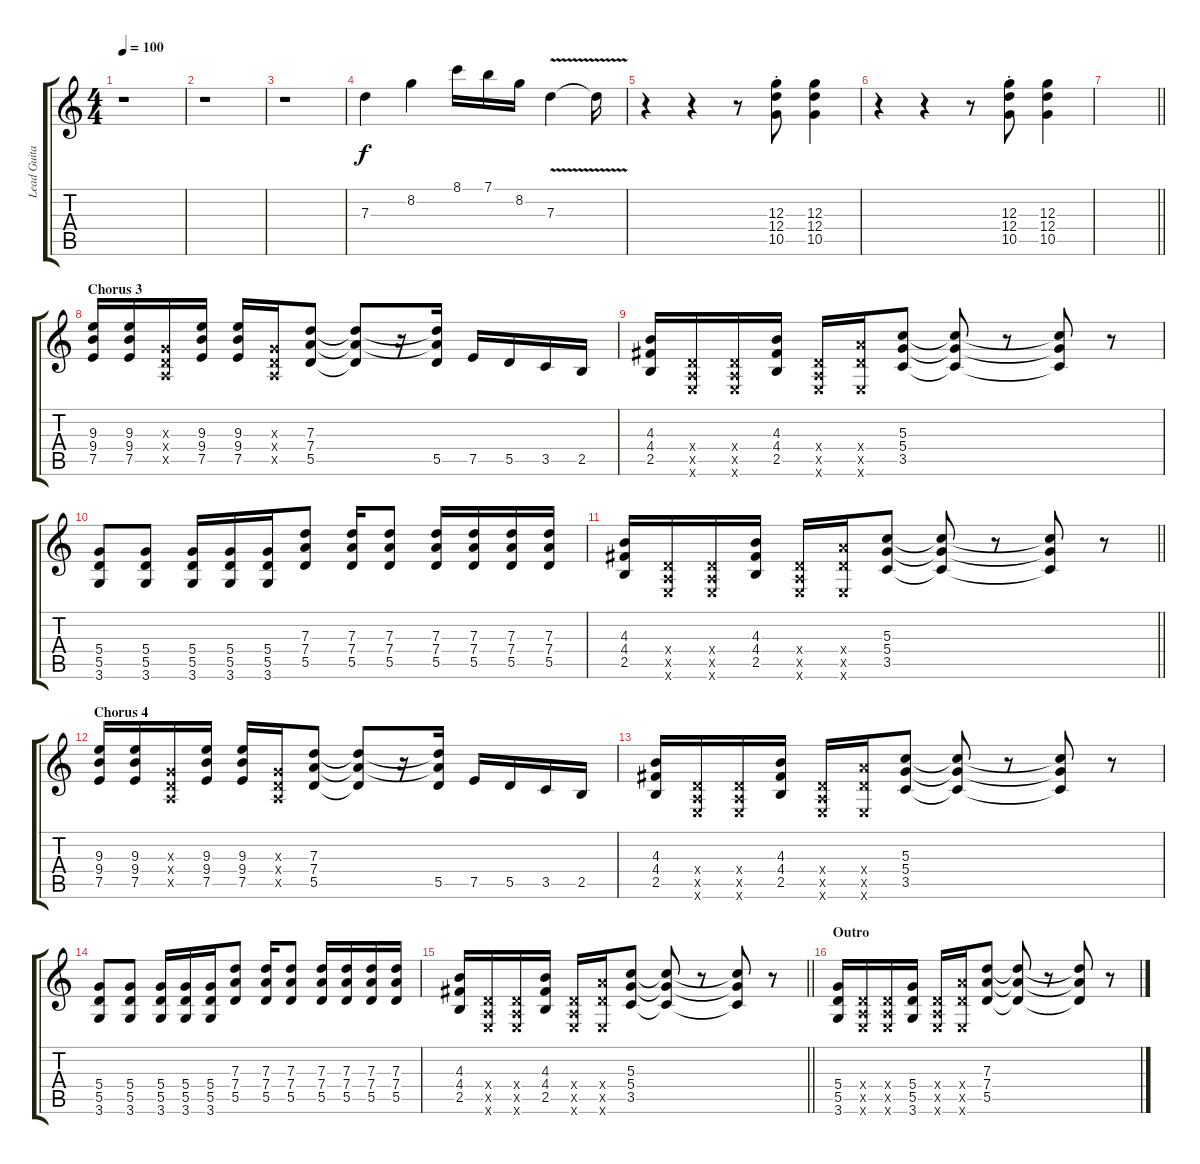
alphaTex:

\track ("Lead Guitar" "Lead Guita") {instrument overdrivenguitar}
\staff {score tabs}
\tuning (E4 B3 G3 D3 A2 E2) {hide}
\ts (4 4)
\tempo 100
\clef g2
\ks c
r.1{dy f} |
r.1 |
r.1 |
7.3.4 8.2.4 8.1.16 7.1.16 8.2.16 7.3{v}.4 7.3{t}.16 |
r.4 r.4 r.8 (12.3 12.4{st} 10.5).8 (12.3 12.4 10.5).4 |
r.4 r.4 r.8 (12.3 12.4{st} 10.5).8 (12.3 12.4 10.5).4 |
\barLineRight lightlight
|
\section ("" "Chorus 3")
(9.3 9.4 7.5).16 (9.3 9.4 7.5).16 (0.3{x} 0.4{x} 0.5{x}).16 (9.3 9.4 7.5).16 (9.3 9.4 7.5).16 (0.3{x} 0.4{x} 0.5{x}).16 (7.3 7.4 5.5).8 (7.3{t} 7.4{t} 5.5{t}).8 r.16 (7.3{t} 7.4{t} 5.5).16 7.5.16 5.5.16 3.5.16 2.5.16 |
(4.3 4.4 2.5).16 (0.4{x} 0.5{x} 0.6{x}).16 (0.4{x} 0.5{x} 0.6{x}).16 (4.3 4.4 2.5).16 (0.4{x} 0.5{x} 0.6{x}).16 (7.4{x} 5.5{x} 0.6{x}).16 (5.3 5.4 3.5).8 (5.3{t} 5.4{t} 3.5{t}).8 r.8 (5.3{t} 5.4{t} 3.5{t}).8 r.8 |
(5.4 5.5 3.6).8 (5.4 5.5 3.6).8 (5.4 5.5 3.6).16 (5.4 5.5 3.6).16 (5.4 5.5 3.6).16 (7.3 7.4 5.5).8 (7.3 7.4 5.5).16 (7.3 7.4 5.5).8 (7.3 7.4 5.5).16 (7.3 7.4 5.5).16 (7.3 7.4 5.5).16 (7.3 7.4 5.5).16 |
\barLineRight lightlight
(4.3 4.4 2.5).16 (0.4{x} 0.5{x} 0.6{x}).16 (0.4{x} 0.5{x} 0.6{x}).16 (4.3 4.4 2.5).16 (0.4{x} 0.5{x} 0.6{x}).16 (7.4{x} 5.5{x} 0.6{x}).16 (5.3 5.4 3.5).8 (5.3{t} 5.4{t} 3.5{t}).8 r.8 (5.3{t} 5.4{t} 3.5{t}).8 r.8 |
\section ("" "Chorus 4")
(9.3 9.4 7.5).16 (9.3 9.4 7.5).16 (0.3{x} 0.4{x} 0.5{x}).16 (9.3 9.4 7.5).16 (9.3 9.4 7.5).16 (0.3{x} 0.4{x} 0.5{x}).16 (7.3 7.4 5.5).8 (7.3{t} 7.4{t} 5.5{t}).8 r.16 (7.3{t} 7.4{t} 5.5).16 7.5.16 5.5.16 3.5.16 2.5.16 |
(4.3 4.4 2.5).16 (0.4{x} 0.5{x} 0.6{x}).16 (0.4{x} 0.5{x} 0.6{x}).16 (4.3 4.4 2.5).16 (0.4{x} 0.5{x} 0.6{x}).16 (7.4{x} 5.5{x} 0.6{x}).16 (5.3 5.4 3.5).8 (5.3{t} 5.4{t} 3.5{t}).8 r.8 (5.3{t} 5.4{t} 3.5{t}).8 r.8 |
(5.4 5.5 3.6).8 (5.4 5.5 3.6).8 (5.4 5.5 3.6).16 (5.4 5.5 3.6).16 (5.4 5.5 3.6).16 (7.3 7.4 5.5).8 (7.3 7.4 5.5).16 (7.3 7.4 5.5).8 (7.3 7.4 5.5).16 (7.3 7.4 5.5).16 (7.3 7.4 5.5).16 (7.3 7.4 5.5).16 |
\barLineRight lightlight
(4.3 4.4 2.5).16 (0.4{x} 0.5{x} 0.6{x}).16 (0.4{x} 0.5{x} 0.6{x}).16 (4.3 4.4 2.5).16 (0.4{x} 0.5{x} 0.6{x}).16 (7.4{x} 5.5{x} 0.6{x}).16 (5.3 5.4 3.5).8 (5.3{t} 5.4{t} 3.5{t}).8 r.8 (5.3{t} 5.4{t} 3.5{t}).8 r.8 |
\section ("" "Outro")
(5.4 5.5 3.6).16 (0.4{x} 0.5{x} 0.6{x}).16 (0.4{x} 0.5{x} 0.6{x}).16 (5.4 5.5 3.6).16 (0.4{x} 0.5{x} 0.6{x}).16 (7.4{x} 5.5{x} 0.6{x}).16 (7.3 7.4 5.5).8 (7.3{t} 7.4{t} 5.5{t}).8 r.8 (7.3{t} 7.4{t} 5.5{t}).8 r.8
